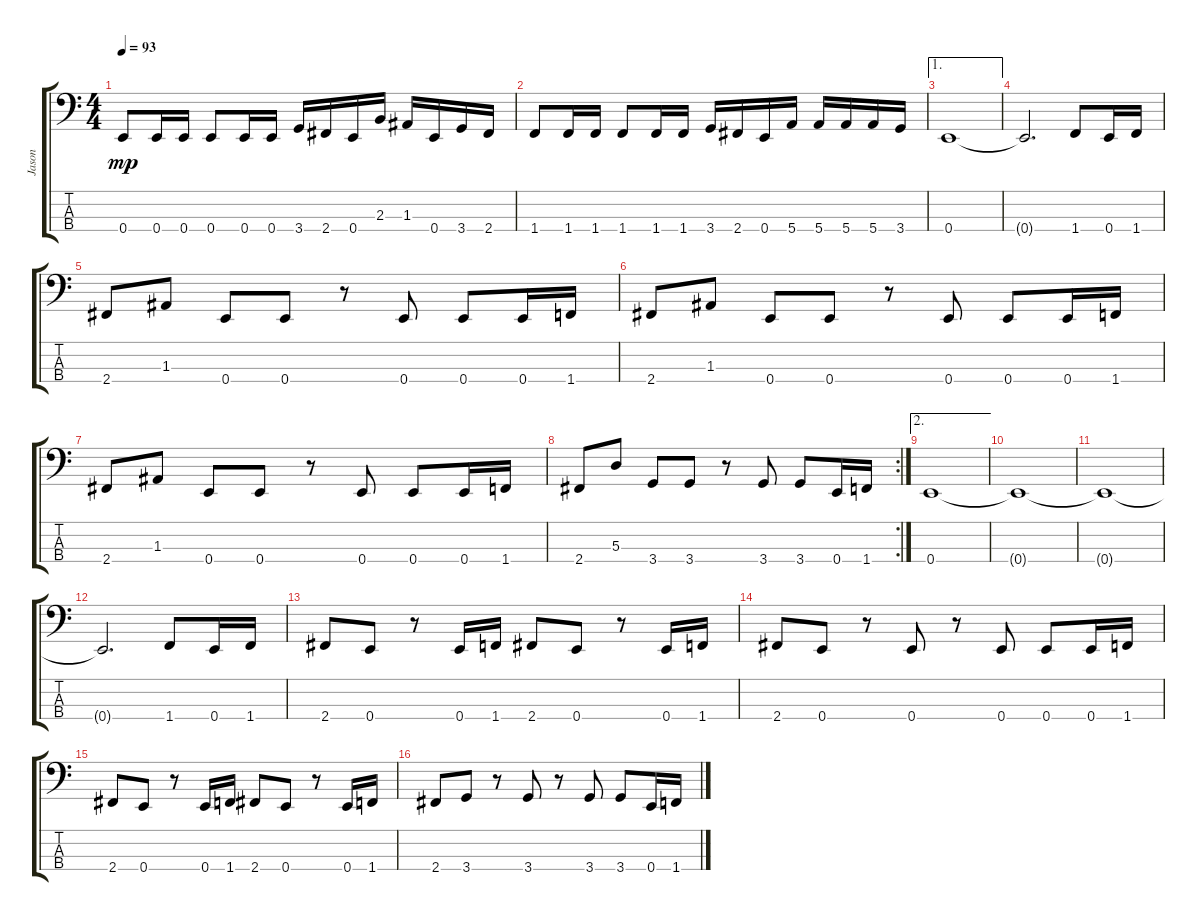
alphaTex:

\track ("Jason" "Jason") {instrument electricbasspick}
\staff {score tabs}
\tuning (G2 D2 A1 E1) {hide}
\ts (4 4)
\tempo 93
\clef f4
\ks c
0.4.8{dy mp} 0.4.16 0.4.16 0.4.8 0.4.16 0.4.16 3.4.16 2.4.16 0.4.16 2.3.16 1.3.16 0.4.16 3.4.16 2.4.16 |
1.4.8 1.4.16 1.4.16 1.4.8 1.4.16 1.4.16 3.4.16 2.4.16 0.4.16 5.4.16 5.4.16 5.4.16 5.4.16 3.4.16 |
\ae 1
0.4.1 |
0.4{t}.2{d} 1.4.8 0.4.16 1.4.16 |
2.4.8 1.3.8 0.4.8 0.4.8 r.8 0.4.8 0.4.8 0.4.16 1.4.16 |
2.4.8 1.3.8 0.4.8 0.4.8 r.8 0.4.8 0.4.8 0.4.16 1.4.16 |
2.4.8 1.3.8 0.4.8 0.4.8 r.8 0.4.8 0.4.8 0.4.16 1.4.16 |
\rc 2
2.4.8 5.3.8 3.4.8 3.4.8 r.8 3.4.8 3.4.8 0.4.16 1.4.16 |
\ae 2
0.4.1 |
0.4{t}.1 |
0.4{t}.1 |
0.4{t}.2{d} 1.4.8 0.4.16 1.4.16 |
2.4.8 0.4.8 r.8 0.4.16 1.4.16 2.4.8 0.4.8 r.8 0.4.16 1.4.16 |
2.4.8 0.4.8 r.8 0.4.8 r.8 0.4.8 0.4.8 0.4.16 1.4.16 |
2.4.8 0.4.8 r.8 0.4.16 1.4.16 2.4.8 0.4.8 r.8 0.4.16 1.4.16 |
2.4.8 3.4.8 r.8 3.4.8 r.8 3.4.8 3.4.8 0.4.16 1.4.16
